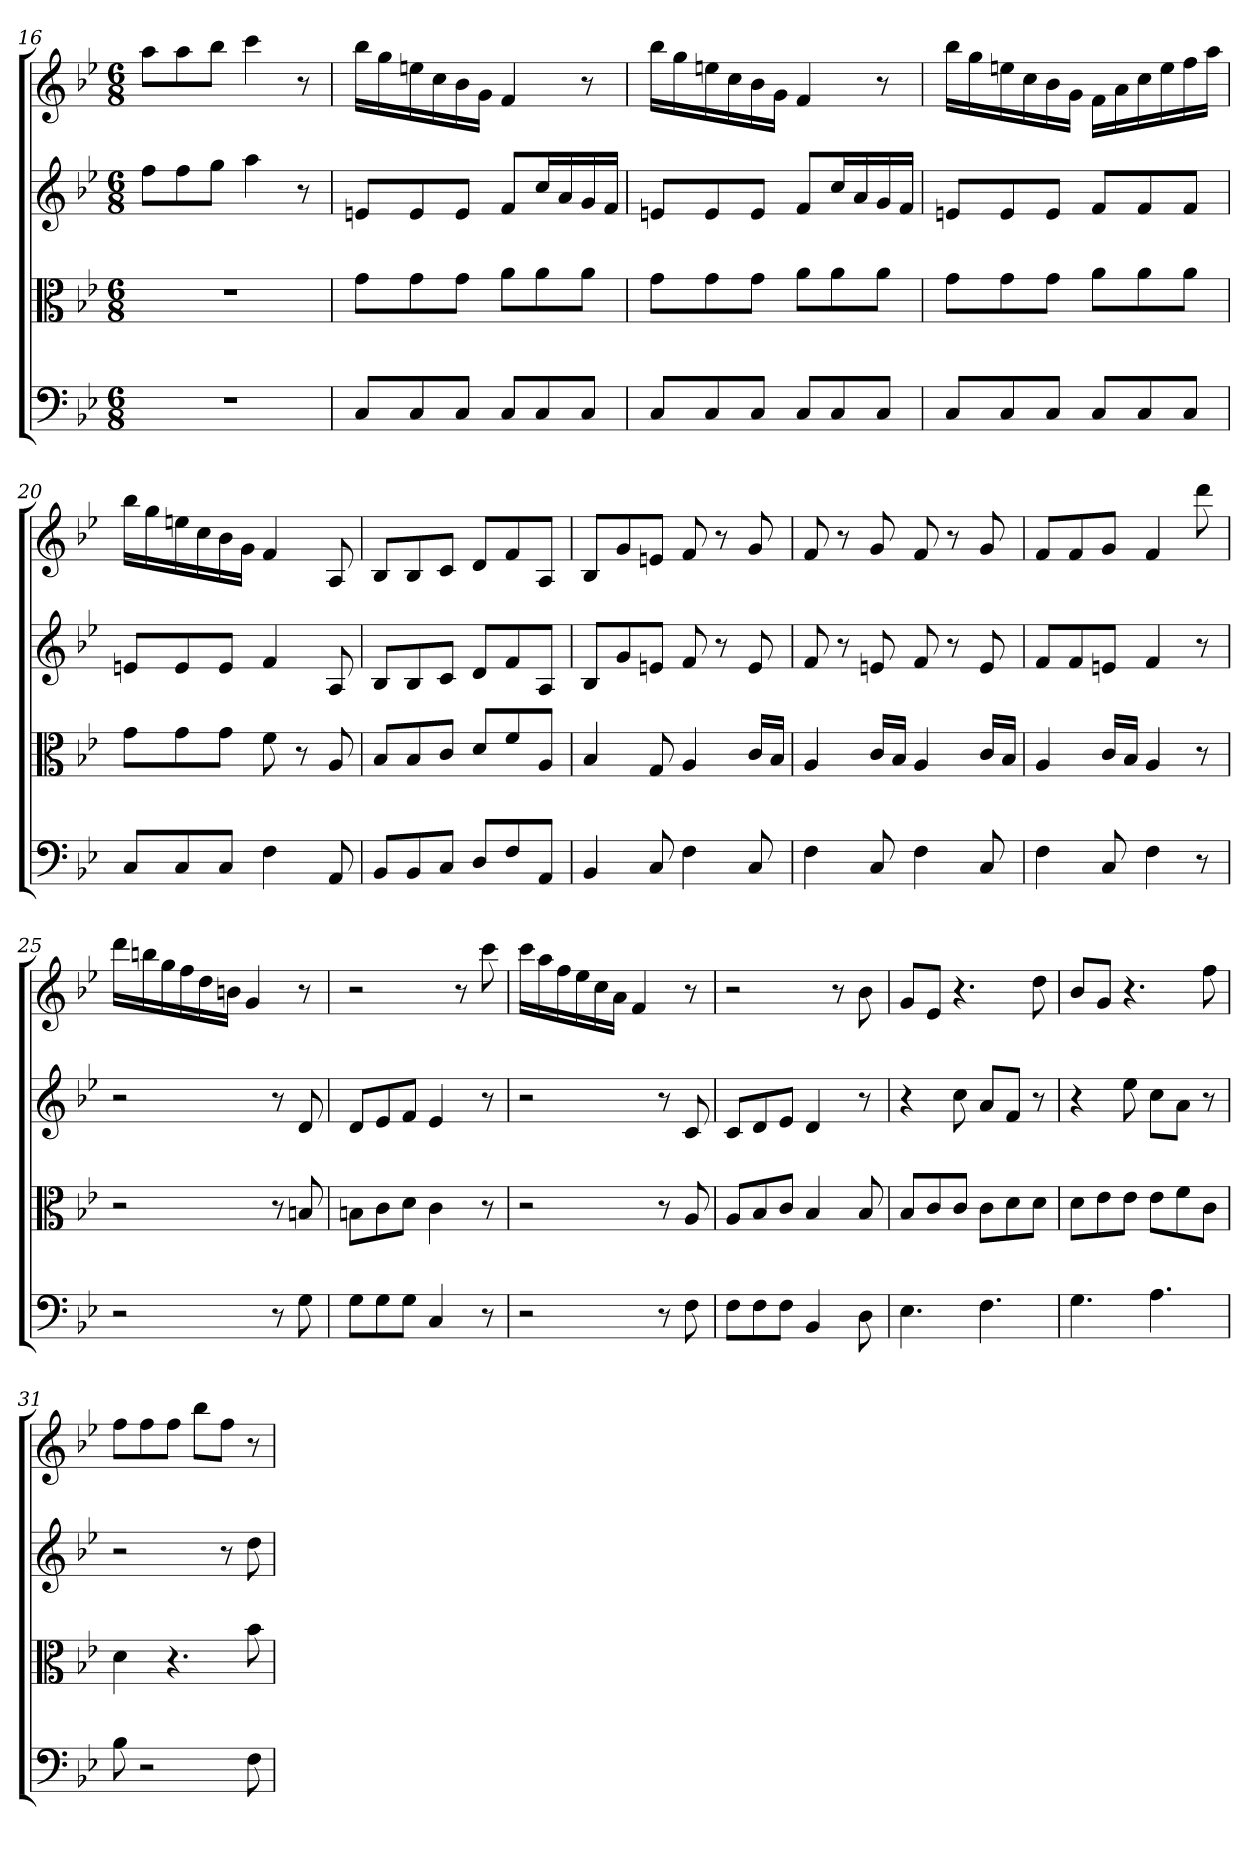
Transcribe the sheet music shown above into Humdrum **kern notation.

**kern	**kern	**kern	**kern
*part4	*part3	*part2	*part1
*staff4	*staff3	*staff2	*staff1
*clefF4	*clefC3	*clefG2	*clefG2
*k[b-e-]	*k[b-e-]	*k[b-e-]	*k[b-e-]
*B-:	*B-:	*B-:	*B-:
*M6/8	*M6/8	*M6/8	*M6/8
=16	=16	=16	=16
2.r	2.r	8ff\L	8aa\L
.	.	8ff\	8aa\
.	.	8gg\J	8bb-\J
.	.	4aa	4ccc
.	.	8r	8r
=17	=17	=17	=17
8C/L	8g\L	8en/L	16bb-\LL
.	.	.	16gg\
8C/	8g\	8e/	16een\
.	.	.	16cc\
8C/J	8g\J	8e/J	16b-\
.	.	.	16g\JJ
8C/L	8a\L	8f/L	4f
8C/	8a\	16cc/L	.
.	.	16a/	.
8C/J	8a\J	16g/	8r
.	.	16f/JJ	.
=18	=18	=18	=18
8C/L	8g\L	8en/L	16bb-\LL
.	.	.	16gg\
8C/	8g\	8e/	16een\
.	.	.	16cc\
8C/J	8g\J	8e/J	16b-\
.	.	.	16g\JJ
8C/L	8a\L	8f/L	4f
8C/	8a\	16cc/L	.
.	.	16a/	.
8C/J	8a\J	16g/	8r
.	.	16f/JJ	.
=19	=19	=19	=19
8C/L	8g\L	8en/L	16bb-\LL
.	.	.	16gg\
8C/	8g\	8e/	16een\
.	.	.	16cc\
8C/J	8g\J	8e/J	16b-\
.	.	.	16g\JJ
8C/L	8a\L	8f/L	16f\LL
.	.	.	16a\
8C/	8a\	8f/	16cc\
.	.	.	16ee\
8C/J	8a\J	8f/J	16ff\
.	.	.	16aa\JJ
=20	=20	=20	=20
8C/L	8g\L	8en/L	16bb-\LL
.	.	.	16gg\
8C/	8g\	8e/	16een\
.	.	.	16cc\
8C/J	8g\J	8e/J	16b-\
.	.	.	16g\JJ
4F	8f	4f	4f
.	8r	.	.
8AA	8A	8A	8A
=21	=21	=21	=21
8BB-/L	8B-/L	8B-/L	8B-/L
8BB-/	8B-/	8B-/	8B-/
8C/J	8c/J	8c/J	8c/J
8D/L	8d/L	8d/L	8d/L
8F/	8f/	8f/	8f/
8AA/J	8A/J	8A/J	8A/J
=22	=22	=22	=22
4BB-	4B-	8B-/L	8B-/L
.	.	8g/	8g/
8C	8G	8en/J	8en/J
4F	4A	8f	8f
.	.	8r	8r
8C	16c/LL	8e	8g
.	16B-/JJ	.	.
=23	=23	=23	=23
4F	4A	8f	8f
.	.	8r	8r
8C	16c/LL	8en	8g
.	16B-/JJ	.	.
4F	4A	8f	8f
.	.	8r	8r
8C	16c/LL	8e	8g
.	16B-/JJ	.	.
=24	=24	=24	=24
4F	4A	8f/L	8f/L
.	.	8f/	8f/
8C	16c/LL	8en/J	8g/J
.	16B-/JJ	.	.
4F	4A	4f	4f
8r	8r	8r	8ddd
=25	=25	=25	=25
2r	2r	2r	16ddd\LL
.	.	.	16bbn\
.	.	.	16gg\
.	.	.	16ff\
.	.	.	16dd\
.	.	.	16bn\JJ
.	.	.	4g
8r	8r	8r	.
8G	8Bn	8d	8r
=26	=26	=26	=26
8G\L	8Bn\L	8d/L	2r
8G\	8c\	8e-/	.
8G\J	8d\J	8f/J	.
4C	4c	4e-	.
.	.	.	8r
8r	8r	8r	8ccc
=27	=27	=27	=27
2r	2r	2r	16ccc\LL
.	.	.	16aa\
.	.	.	16ff\
.	.	.	16ee-\
.	.	.	16cc\
.	.	.	16a\JJ
.	.	.	4f
8r	8r	8r	.
8F	8A	8c	8r
=28	=28	=28	=28
8F\L	8A/L	8c/L	2r
8F\	8B-/	8d/	.
8F\J	8c/J	8e-/J	.
4BB-	4B-	4d	.
.	.	.	8r
8D	8B-	8r	8b-
=29	=29	=29	=29
4.E-	8B-/L	4r	8g/L
.	8c/	.	8e-/J
.	8c/J	8cc	4.r
4.F	8c\L	8a/L	.
.	8d\	8f/J	.
.	8d\J	8r	8dd
=30	=30	=30	=30
4.G	8d\L	4r	8b-/L
.	8e-\	.	8g/J
.	8e-\J	8ee-	4.r
4.A	8e-\L	8cc\L	.
.	8f\	8a\J	.
.	8c\J	8r	8ff
=31	=31	=31	=31
8B-	4d	2r	8ff\L
2r	.	.	8ff\
.	4.r	.	8ff\J
.	.	.	8bb-\L
.	.	8r	8ff\J
8F	8b-	8dd	8r
=	=	=	=
*-	*-	*-	*-
